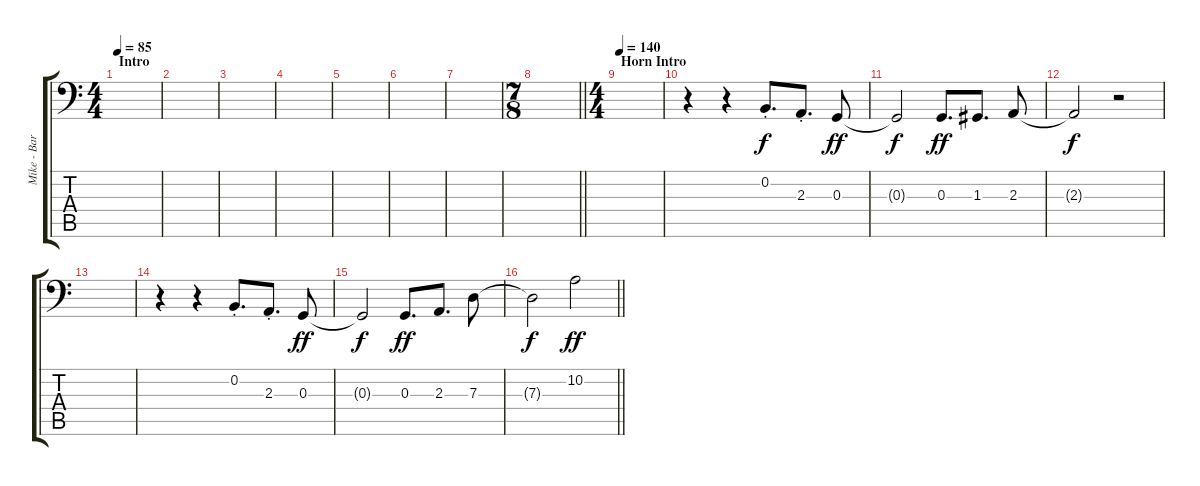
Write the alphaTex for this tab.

\track ("Mike - Bari" "Mike - Bar") {instrument baritonesax}
\staff {score tabs}
\tuning (E3 B2 G2 D2 A1 E1) {hide}
\ts (4 4)
\section ("" "Intro")
\tempo 85
\clef f4
\ks c
|
|
|
|
|
|
|
\ts (7 8)
\barLineRight lightlight
|
\ts (4 4)
\section ("" "Horn Intro")
\tempo 140
|
r.4 r.4 0.2{st}.8{d} 2.3{st}.8{d} 0.3.8{dy ff} |
0.3{t}.2{dy f} 0.3.8{d dy ff} 1.3.8{d} 2.3.8 |
2.3{t}.2{dy f} r.2 |
|
r.4 r.4 0.2{st}.8{d} 2.3{st}.8{d} 0.3.8{dy ff} |
0.3{t}.2{dy f} 0.3.8{d dy ff} 2.3.8{d} 7.3.8 |
\barLineRight lightlight
7.3{t}.2{dy f} 10.2.2{dy ff}
